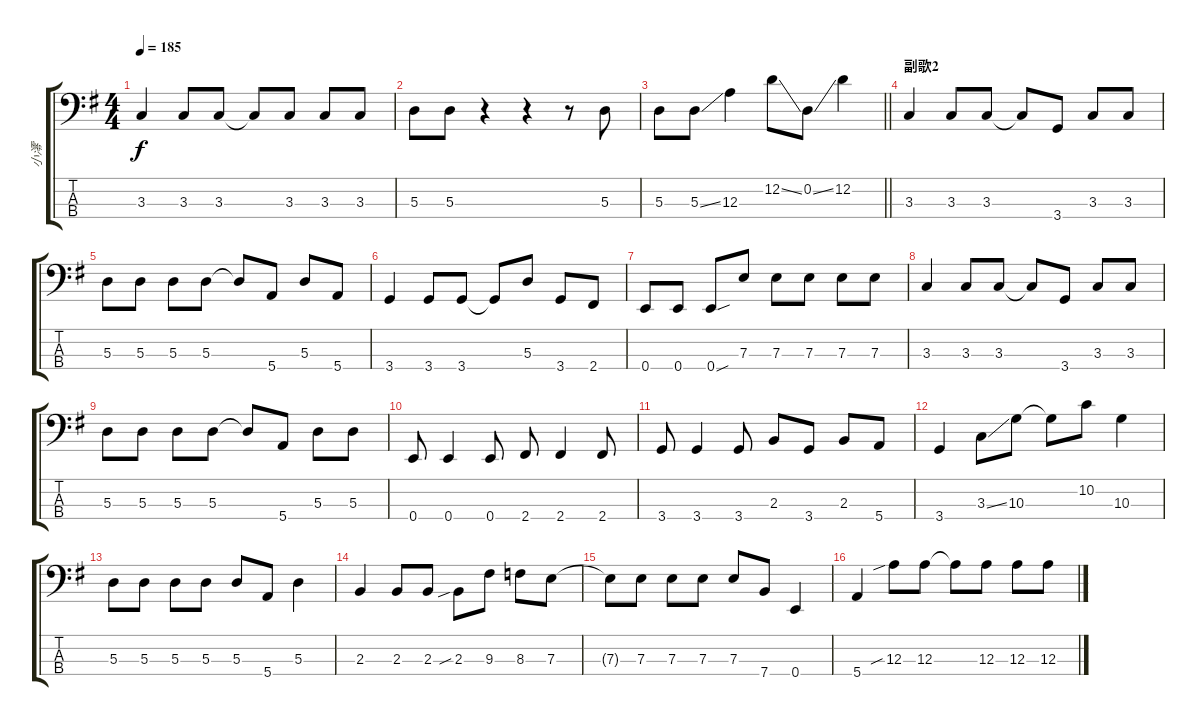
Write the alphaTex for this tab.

\track ("小澪" "小澪") {instrument electricbassfinger}
\staff {score tabs}
\tuning (G2 D2 A1 E1) {hide}
\ts (4 4)
\tempo 185
\clef f4
\ks g
3.3.4{dy f} 3.3.8 3.3.8 3.3{t}.8 3.3.8 3.3.8 3.3.8 |
5.3.8 5.3.8 r.4 r.4 r.8 5.3.8 |
\barLineRight lightlight
5.3.8 5.3{ss}.8 12.3.4 12.2{ss}.8 0.2{ss}.8 12.2.4 |
\section ("" "副歌2")
3.3.4 3.3.8 3.3.8 3.3{t}.8 3.4.8 3.3.8 3.3.8 |
5.3.8 5.3.8 5.3.8 5.3.8 5.3{t}.8 5.4.8 5.3.8 5.4.8 |
3.4.4 3.4.8 3.4.8 3.4{t}.8 5.3.8 3.4.8 2.4.8 |
0.4.8 0.4.8 0.4{sou}.8 7.3.8 7.3.8 7.3.8 7.3.8 7.3.8 |
3.3.4 3.3.8 3.3.8 3.3{t}.8 3.4.8 3.3.8 3.3.8 |
5.3.8 5.3.8 5.3.8 5.3.8 5.3{t}.8 5.4.8 5.3.8 5.3.8 |
0.4.8 0.4.4 0.4.8 2.4.8 2.4.4 2.4.8 |
3.4.8 3.4.4 3.4.8 2.3.8 3.4.8 2.3.8 5.4.8 |
3.4.4 3.3{ss}.8 10.3.8 10.3{t}.8 10.2.8 10.3.4 |
5.3.8 5.3.8 5.3.8 5.3.8 5.3.8 5.4.8 5.3.4 |
2.3.4 2.3.8 2.3.8 2.3{sib}.8 9.3.8 8.3.8 7.3.8 |
7.3{t}.8 7.3.8 7.3.8 7.3.8 7.3.8 7.4.8 0.4.4 |
5.4.4 12.3{sib}.8 12.3.8 12.3{t}.8 12.3.8 12.3.8 12.3.8
